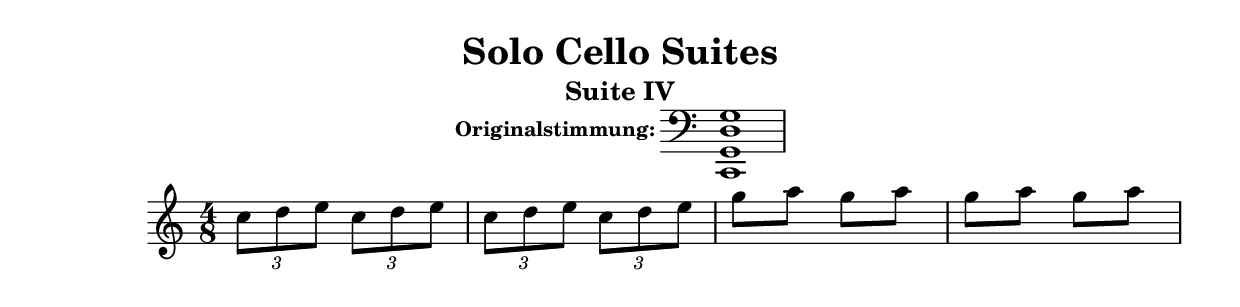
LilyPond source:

%% http://lsr.dsi.unimi.it/LSR/Item?id=250
%% see also http://www.lilypond.org/doc/v2.18/Documentation/snippets/staff-notation#staff-notation-inserting-score-fragments-above-a-staff-as-markups

tuning = \markup {
  \score {
    \new Staff \with { \remove "Time_signature_engraver" }
    {
      \clef bass
      <c, g, d g>1
    }
    \layout { ragged-right = ##t  indent = 0\cm }
  }
}

\header {
  title = "Solo Cello Suites"
  subtitle = "Suite IV"
  subsubtitle = \markup { Originalstimmung: \raise #0.5 \tuning }
}

\layout { ragged-right = ##f }

\relative c'' {
  \time 4/8
  \tuplet 3/2 { c8 d e } \tuplet 3/2 { c d e }
  \tuplet 3/2 { c8 d e } \tuplet 3/2 { c d e }
  g8 a g a
  g8 a g a
}
